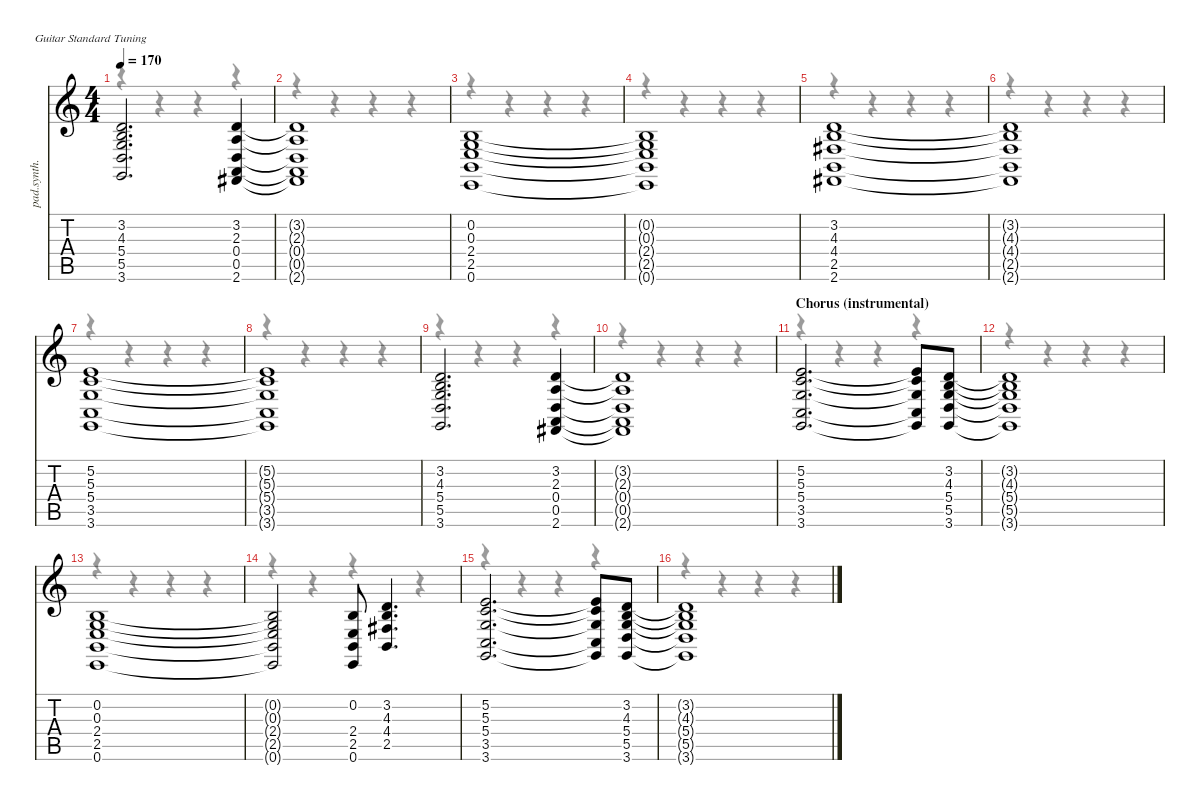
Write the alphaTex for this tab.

\defaultSystemsLayout 4
\hideDynamics
\bracketExtendMode nobrackets
\otherSystemsTrackNameOrientation horizontal
\track ("Pad" "pad.synth.") {instrument pad3polysynth}
\staff {score tabs}
\tuning (E4 B3 G3 D3 A2 E2)
\voice
\ts (4 4)
\tempo 170
\clef g2
\ks c
(3.2 4.3 5.4 5.5 3.6).2{d dy f beam Up} (3.2 2.3 0.4 0.5 2.6{acc #}).4{beam Up} |
(3.2{t} 2.3{t} 0.4{t} 0.5{t} 2.6{t acc #}).1{beam Up} |
(0.2 0.3 2.4 2.5 0.6).1{beam Up} |
(0.2{t} 0.3{t} 2.4{t} 2.5{t} 0.6{t}).1{beam Up} |
(3.2 4.3 4.4{acc #} 2.5 2.6{acc #}).1{beam Up} |
(3.2{t} 4.3{t} 4.4{t acc #} 2.5{t} 2.6{t acc #}).1{beam Up} |
(5.2 5.3 5.4 3.5 3.6).1{beam Up} |
(5.2{t} 5.3{t} 5.4{t} 3.5{t} 3.6{t}).1{beam Up} |
(3.2 4.3 5.4 5.5 3.6).2{d beam Up} (3.2 2.3 0.4 0.5 2.6{acc #}).4{beam Up} |
(3.2{t} 2.3{t} 0.4{t} 0.5{t} 2.6{t acc #}).1{beam Up} |
\section ("" "Chorus (instrumental)")
(5.2 5.3 5.4 3.5 3.6).2{d beam Up} (5.2{t} 5.3{t} 5.4{t} 3.5{t} 3.6{t}).8{beam Up} (3.2 4.3 5.4 5.5 3.6).8{beam Up} |
(3.2{t} 4.3{t} 5.4{t} 5.5{t} 3.6{t}).1{beam Up} |
(0.2 0.3 2.4 2.5 0.6).1{beam Up} |
(0.2{t} 0.3{t} 2.4{t} 2.5{t} 0.6{t}).2{beam Up} (0.2 2.4 2.5 0.6).8{beam Up} (3.2 4.3 4.4{acc #} 2.5).4{d beam Up} |
(5.2 5.3 5.4 3.5 3.6).2{d beam Up} (5.2{t} 5.3{t} 5.4{t} 3.5{t} 3.6{t}).8{beam Up} (3.2 4.3 5.4 5.5 3.6).8{beam Up} |
(3.2{t} 4.3{t} 5.4{t} 5.5{t} 3.6{t}).1{beam Up}
\voice
\clef g2
\ottava regular
\simile none
\ks c
r.4{dy mf beam Down} r.4{beam Down} r.4{beam Down} r.4{beam Down} |
r.4{beam Down} r.4{beam Down} r.4{beam Down} r.4{beam Down} |
r.4{beam Down} r.4{beam Down} r.4{beam Down} r.4{beam Down} |
r.4{beam Down} r.4{beam Down} r.4{beam Down} r.4{beam Down} |
r.4{beam Down} r.4{beam Down} r.4{beam Down} r.4{beam Down} |
r.4{beam Down} r.4{beam Down} r.4{beam Down} r.4{beam Down} |
r.4{beam Down} r.4{beam Down} r.4{beam Down} r.4{beam Down} |
r.4{beam Down} r.4{beam Down} r.4{beam Down} r.4{beam Down} |
r.4{beam Down} r.4{beam Down} r.4{beam Down} r.4{beam Down} |
r.4{beam Down} r.4{beam Down} r.4{beam Down} r.4{beam Down} |
r.4{beam Down} r.4{beam Down} r.4{beam Down} r.4{beam Down} |
r.4{beam Down} r.4{beam Down} r.4{beam Down} r.4{beam Down} |
r.4{beam Down} r.4{beam Down} r.4{beam Down} r.4{beam Down} |
r.4{beam Down} r.4{beam Down} r.4{beam Down} r.4{beam Down} |
r.4{beam Down} r.4{beam Down} r.4{beam Down} r.4{beam Down} |
r.4{beam Down} r.4{beam Down} r.4{beam Down} r.4{beam Down}
